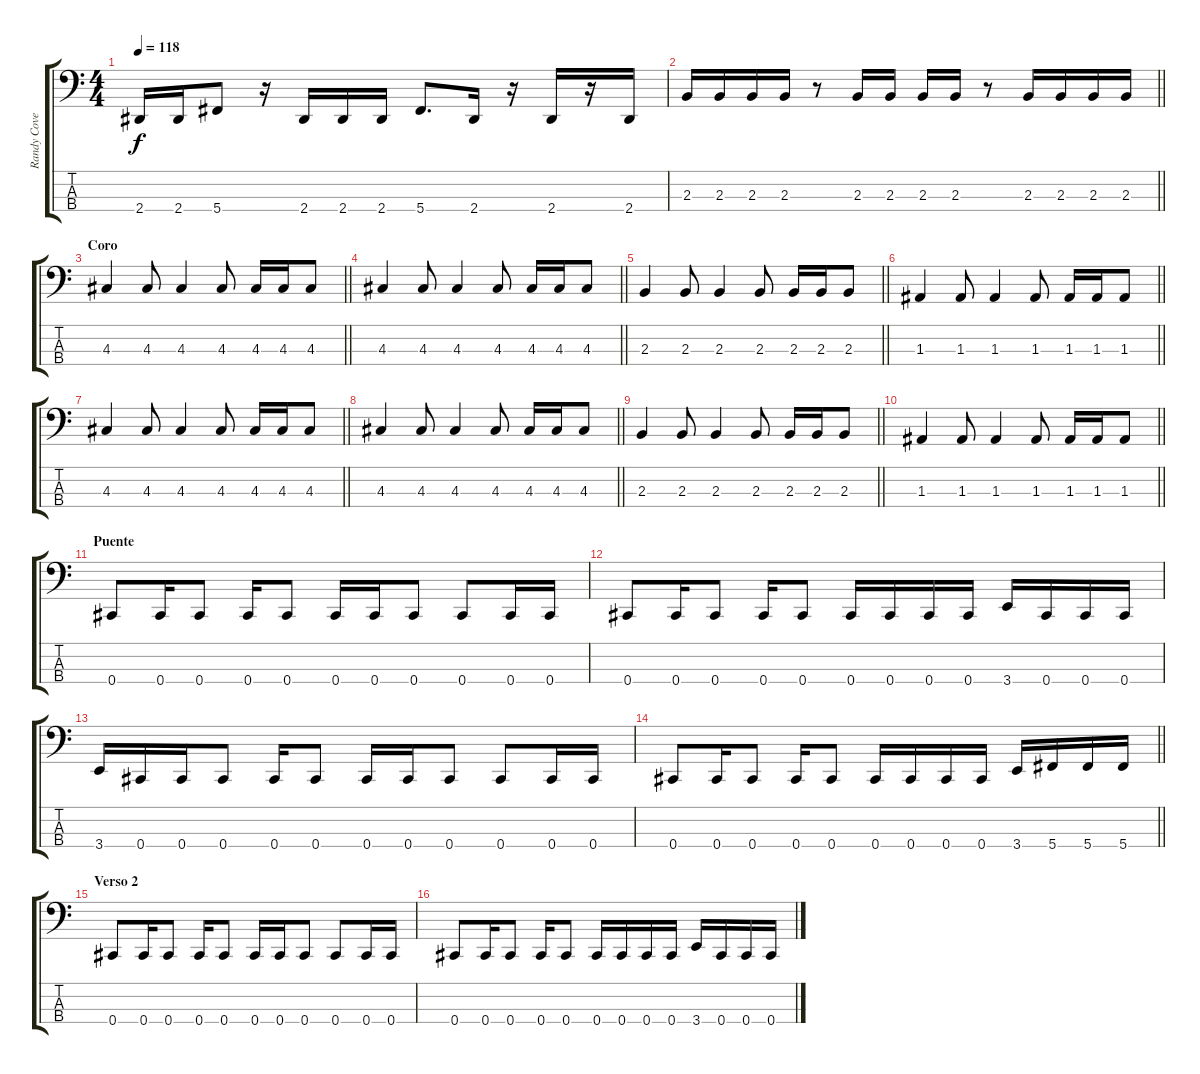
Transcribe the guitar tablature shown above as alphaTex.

\track ("Randy Coven" "Randy Cove") {instrument electricbassfinger}
\staff {score tabs}
\tuning (G2 D2 A1 Db1) {hide}
\ts (4 4)
\tempo 118
\clef f4
\ks c
2.4.16{dy f} 2.4.16 5.4.8 r.16 2.4.16 2.4.16 2.4.16 5.4.8{d} 2.4.16 r.16 2.4.16 r.16 2.4.16 |
\barLineRight lightlight
2.3.16 2.3.16 2.3.16 2.3.16 r.8 2.3.16 2.3.16 2.3.16 2.3.16 r.8 2.3.16 2.3.16 2.3.16 2.3.16 |
\section ("" "Coro")
\barLineRight lightlight
4.3.4 4.3.8 4.3.4 4.3.8 4.3.16 4.3.16 4.3.8 |
\barLineRight lightlight
4.3.4 4.3.8 4.3.4 4.3.8 4.3.16 4.3.16 4.3.8 |
\barLineRight lightlight
2.3.4 2.3.8 2.3.4 2.3.8 2.3.16 2.3.16 2.3.8 |
\barLineRight lightlight
1.3.4 1.3.8 1.3.4 1.3.8 1.3.16 1.3.16 1.3.8 |
\barLineRight lightlight
4.3.4 4.3.8 4.3.4 4.3.8 4.3.16 4.3.16 4.3.8 |
\barLineRight lightlight
4.3.4 4.3.8 4.3.4 4.3.8 4.3.16 4.3.16 4.3.8 |
\barLineRight lightlight
2.3.4 2.3.8 2.3.4 2.3.8 2.3.16 2.3.16 2.3.8 |
\barLineRight lightlight
1.3.4 1.3.8 1.3.4 1.3.8 1.3.16 1.3.16 1.3.8 |
\section ("" "Puente")
0.4.8 0.4.16 0.4.8 0.4.16 0.4.8 0.4.16 0.4.16 0.4.8 0.4.8 0.4.16 0.4.16 |
0.4.8 0.4.16 0.4.8 0.4.16 0.4.8 0.4.16 0.4.16 0.4.16 0.4.16 3.4.16 0.4.16 0.4.16 0.4.16 |
3.4.16 0.4.16 0.4.16 0.4.8 0.4.16 0.4.8 0.4.16 0.4.16 0.4.8 0.4.8 0.4.16 0.4.16 |
\barLineRight lightlight
0.4.8 0.4.16 0.4.8 0.4.16 0.4.8 0.4.16 0.4.16 0.4.16 0.4.16 3.4.16 5.4.16 5.4.16 5.4.16 |
\section ("" "Verso 2")
0.4.8 0.4.16 0.4.8 0.4.16 0.4.8 0.4.16 0.4.16 0.4.8 0.4.8 0.4.16 0.4.16 |
0.4.8 0.4.16 0.4.8 0.4.16 0.4.8 0.4.16 0.4.16 0.4.16 0.4.16 3.4.16 0.4.16 0.4.16 0.4.16
